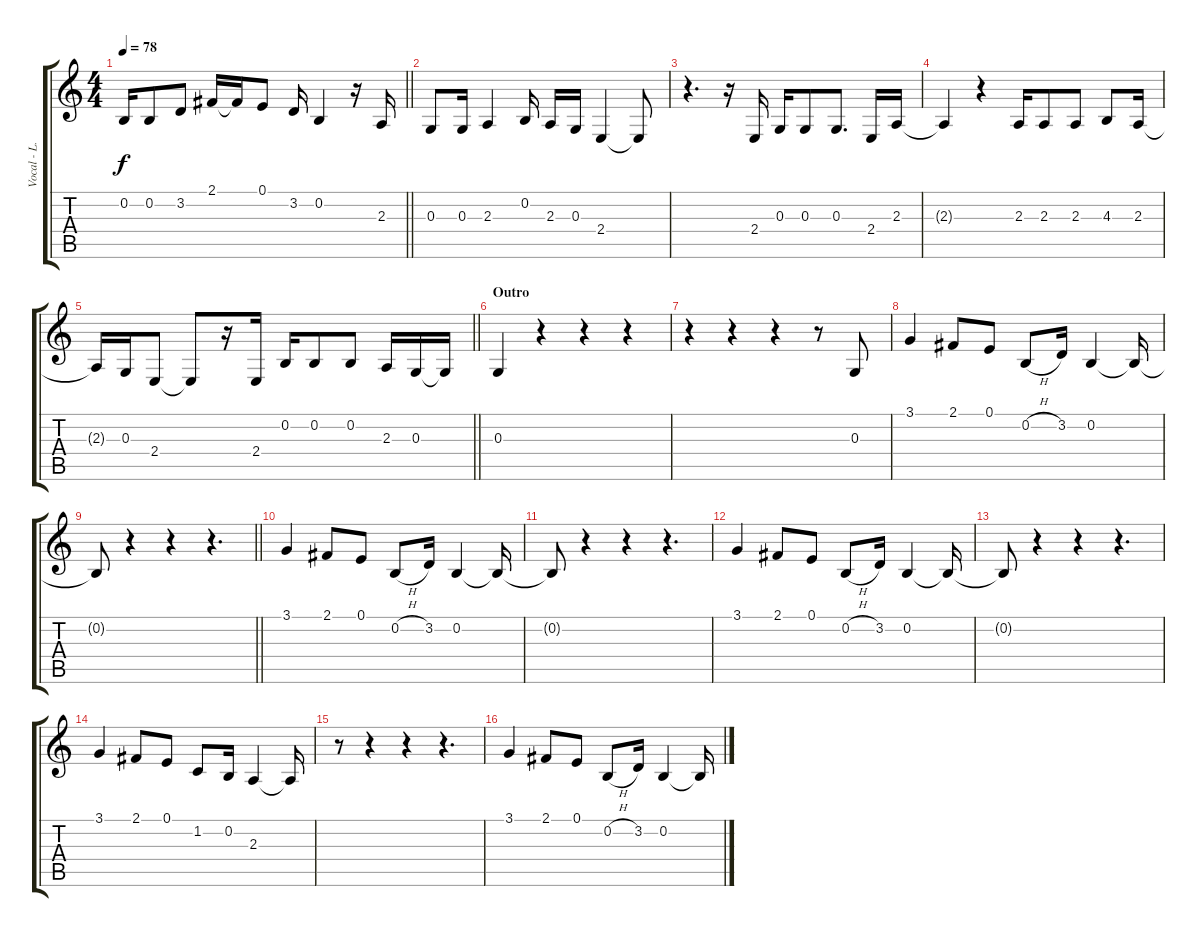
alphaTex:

\track ("Vocal - L. Gallagher" "Vocal - L.") {instrument altosax}
\staff {score tabs}
\tuning (E4 B3 G3 D3 A2 E2) {hide}
\ts (4 4)
\tempo 78
\clef g2
\barLineRight lightlight
\ks c
0.2.16{dy f} 0.2.8 3.2.8 2.1.16 2.1{t}.16 0.1.8 3.2.16 0.2.4 r.16 2.3.16 |
0.3.8 0.3.16 2.3.4 0.2.16 2.3.16 0.3.16 2.4.4 2.4{t}.8 |
r.4{d} r.16 2.4.16 0.3.16 0.3.8 0.3.8{d} 2.4.16 2.3.16 |
2.3{t}.4 r.4 2.3.16 2.3.8 2.3.8 4.3.8 2.3.16 |
\barLineRight lightlight
2.3{t}.16 0.3.16 2.4.8 2.4{t}.8 r.16 2.4.16 0.2.16 0.2.8 0.2.8 2.3.16 0.3.16 0.3{t}.16 |
\section ("" "Outro")
0.3.4 r.4 r.4 r.4 |
r.4 r.4 r.4 r.8 0.3.8 |
3.1.4 2.1.8 0.1.8 0.2{h}.8 3.2.16 0.2.4 0.2{t}.16 |
\barLineRight lightlight
0.2{t}.8 r.4 r.4 r.4{d} |
3.1.4 2.1.8 0.1.8 0.2{h}.8 3.2.16 0.2.4 0.2{t}.16 |
0.2{t}.8 r.4 r.4 r.4{d} |
3.1.4 2.1.8 0.1.8 0.2{h}.8 3.2.16 0.2.4 0.2{t}.16 |
0.2{t}.8 r.4 r.4 r.4{d} |
3.1.4 2.1.8 0.1.8 1.2.8 0.2.16 2.3.4 2.3{t}.16 |
r.8 r.4 r.4 r.4{d} |
3.1.4 2.1.8 0.1.8 0.2{h}.8 3.2.16 0.2.4 0.2{t}.16
